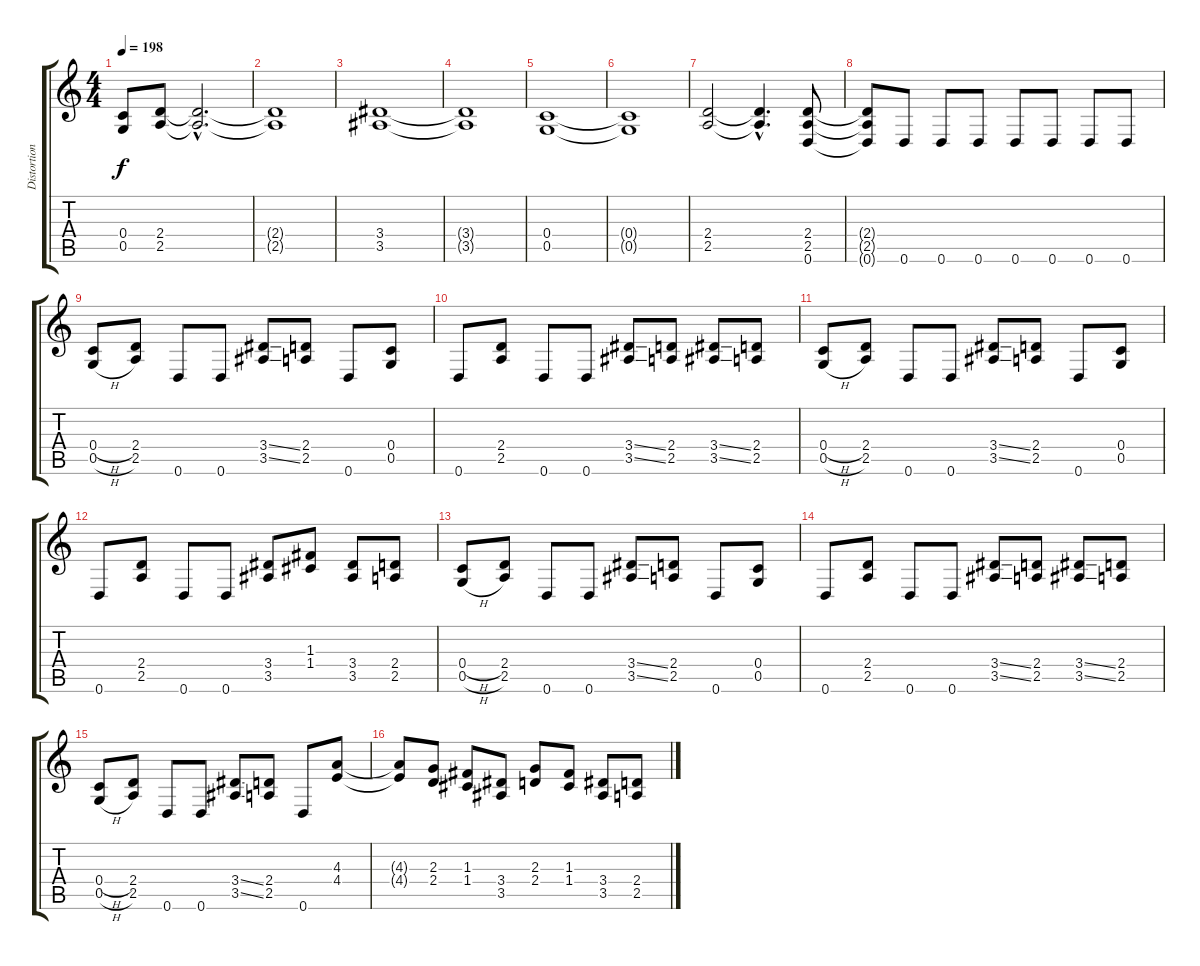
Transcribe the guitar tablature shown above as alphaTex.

\track ("Distortion Guitar" "Distortion") {instrument distortionguitar}
\staff {score tabs}
\tuning (D4 A3 F3 C3 G2 D2) {hide}
\ts (4 4)
\tempo 198
\clef g2
\ks c
(0.4 0.5).8{dy f} (2.4 2.5).8 (2.4{hac t} 2.5{hac t}).2{d} |
(2.4{t} 2.5{t}).1 |
(3.4 3.5).1 |
(3.4{t} 3.5{t}).1 |
(0.4 0.5).1 |
(0.4{t} 0.5{t}).1 |
(2.4 2.5).2 (2.4{hac t} 2.5{hac t}).4{d} (2.4 2.5 0.6).8 |
(2.4{t} 2.5{t} 0.6{t}).8 0.6.8 0.6.8 0.6.8 0.6.8 0.6.8 0.6.8 0.6.8 |
(0.4{h} 0.5{h}).8 (2.4 2.5).8 0.6.8 0.6.8 (3.4{ss} 3.5{ss}).8 (2.4 2.5).8 0.6.8 (0.4 0.5).8 |
0.6.8 (2.4 2.5).8 0.6.8 0.6.8 (3.4{ss} 3.5{ss}).8 (2.4 2.5).8 (3.4{ss} 3.5{ss}).8 (2.4 2.5).8 |
(0.4{h} 0.5{h}).8 (2.4 2.5).8 0.6.8 0.6.8 (3.4{ss} 3.5{ss}).8 (2.4 2.5).8 0.6.8 (0.4 0.5).8 |
0.6.8 (2.4 2.5).8 0.6.8 0.6.8 (3.4 3.5).8 (1.3 1.4).8 (3.4 3.5).8 (2.4 2.5).8 |
(0.4{h} 0.5{h}).8 (2.4 2.5).8 0.6.8 0.6.8 (3.4{ss} 3.5{ss}).8 (2.4 2.5).8 0.6.8 (0.4 0.5).8 |
0.6.8 (2.4 2.5).8 0.6.8 0.6.8 (3.4{ss} 3.5{ss}).8 (2.4 2.5).8 (3.4{ss} 3.5{ss}).8 (2.4 2.5).8 |
(0.4{h} 0.5{h}).8 (2.4 2.5).8 0.6.8 0.6.8 (3.4{ss} 3.5{ss}).8 (2.4 2.5).8 0.6.8 (4.3 4.4).8 |
(4.3{t} 4.4{t}).8 (2.3 2.4).8 (1.3 1.4).8 (3.4 3.5).8 (2.3 2.4).8 (1.3 1.4).8 (3.4 3.5).8 (2.4 2.5).8
